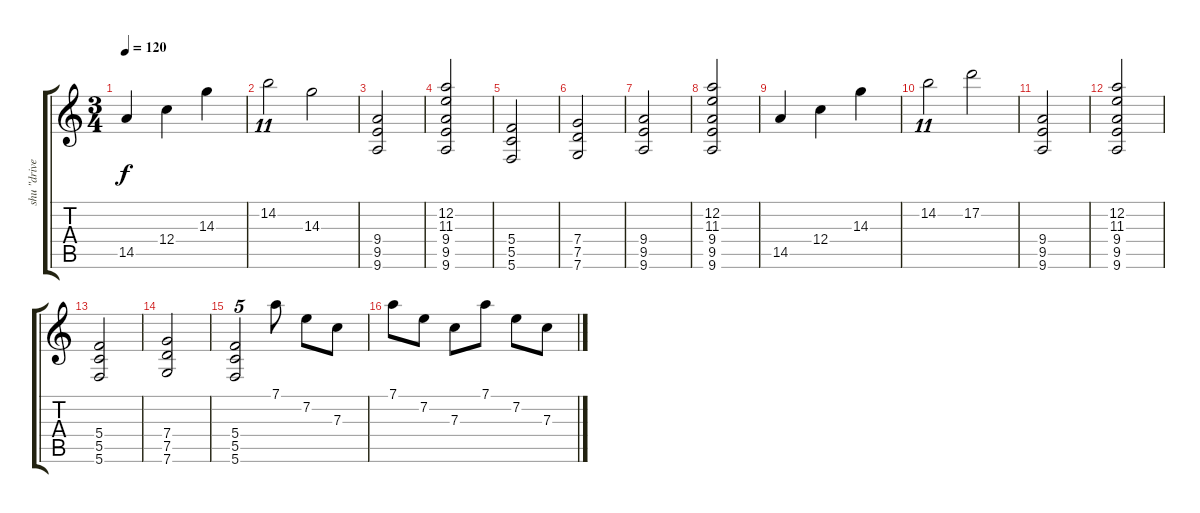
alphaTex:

\track ("shu \"drive\"" "shu \"drive") {instrument overdrivenguitar}
\staff {score tabs}
\tuning (D4 A3 F3 C3 G2 C2) {hide}
\ts (3 4)
\tempo 120
\clef g2
\ks c
14.5.4{dy f} 12.4.4 14.3.4 |
14.2.2{tu (11 8)} 14.3.2 |
(9.4 9.5 9.6).2 |
(12.2 11.3 9.4 9.5 9.6).2 |
(5.4 5.5 5.6).2 |
(7.4 7.5 7.6).2 |
(9.4 9.5 9.6).2 |
(12.2 11.3 9.4 9.5 9.6).2 |
14.5.4 12.4.4 14.3.4 |
14.2.2{tu (11 8)} 17.2.2 |
(9.4 9.5 9.6).2 |
(12.2 11.3 9.4 9.5 9.6).2 |
(5.4 5.5 5.6).2 |
(7.4 7.5 7.6).2 |
(5.4 5.5 5.6).2{tu (5 4)} 7.1.8 7.2.8 7.3.8 |
7.1.8 7.2.8 7.3.8 7.1.8 7.2.8 7.3.8
